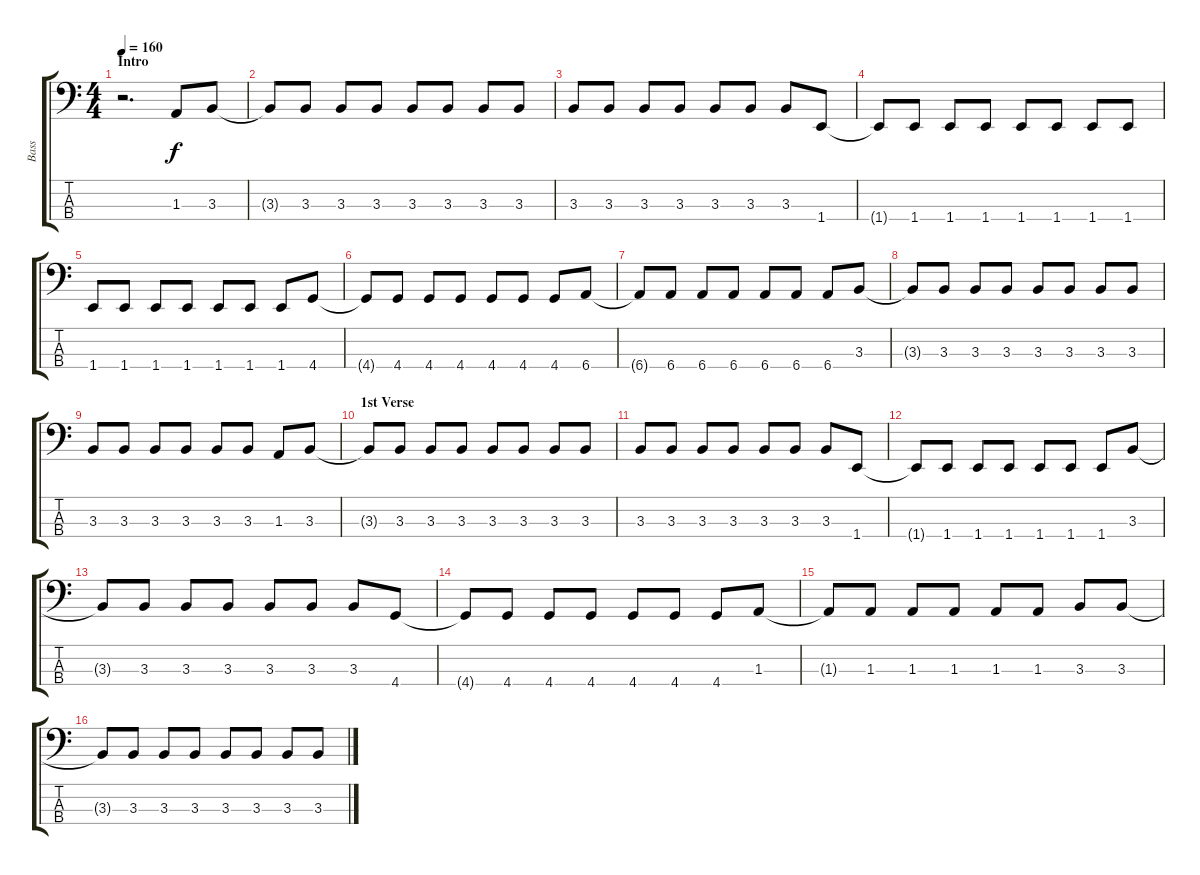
\track ("Bass" "Bass") {instrument electricbassfinger}
\staff {score tabs}
\tuning (Gb2 Db2 Ab1 Eb1) {hide}
\ts (4 4)
\section ("" "Intro")
\tempo 160
\clef f4
\ks c
r.2{d dy f instrument electricbassfinger} 1.3.8 3.3.8 |
3.3{t}.8 3.3.8 3.3.8 3.3.8 3.3.8 3.3.8 3.3.8 3.3.8 |
3.3.8 3.3.8 3.3.8 3.3.8 3.3.8 3.3.8 3.3.8 1.4.8 |
1.4{t}.8 1.4.8 1.4.8 1.4.8 1.4.8 1.4.8 1.4.8 1.4.8 |
1.4.8 1.4.8 1.4.8 1.4.8 1.4.8 1.4.8 1.4.8 4.4.8 |
4.4{t}.8 4.4.8 4.4.8 4.4.8 4.4.8 4.4.8 4.4.8 6.4.8 |
6.4{t}.8 6.4.8 6.4.8 6.4.8 6.4.8 6.4.8 6.4.8 3.3.8 |
3.3{t}.8 3.3.8 3.3.8 3.3.8 3.3.8 3.3.8 3.3.8 3.3.8 |
3.3.8 3.3.8 3.3.8 3.3.8 3.3.8 3.3.8 1.3.8 3.3.8 |
\section ("" "1st Verse")
3.3{t}.8 3.3.8 3.3.8 3.3.8 3.3.8 3.3.8 3.3.8 3.3.8 |
3.3.8 3.3.8 3.3.8 3.3.8 3.3.8 3.3.8 3.3.8 1.4.8 |
1.4{t}.8 1.4.8 1.4.8 1.4.8 1.4.8 1.4.8 1.4.8 3.3.8 |
3.3{t}.8 3.3.8 3.3.8 3.3.8 3.3.8 3.3.8 3.3.8 4.4.8 |
4.4{t}.8 4.4.8 4.4.8 4.4.8 4.4.8 4.4.8 4.4.8 1.3.8 |
1.3{t}.8 1.3.8 1.3.8 1.3.8 1.3.8 1.3.8 3.3.8 3.3.8 |
3.3{t}.8 3.3.8 3.3.8 3.3.8 3.3.8 3.3.8 3.3.8 3.3.8
